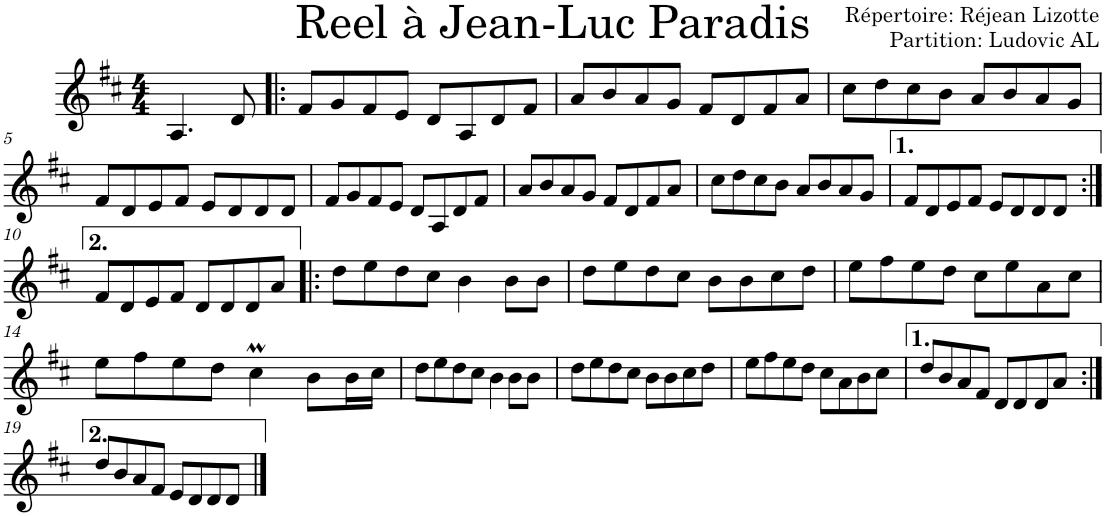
**kern
*part1
*staff1
*I"Violon
*I'Vln.
*clefG2
*k[f#c#]
*M4/4
=1
4.A/
8d/
=2!|:
8f#/L
8g/
8f#/
8e/J
8d/L
8A/
8d/
8f#/J
=3
8a/L
8b/
8a/
8g/J
8f#/L
8d/
8f#/
8a/J
=4
8cc#\L
8dd\
8cc#\
8b\J
8a/L
8b/
8a/
8g/J
!!LO:LB:g=z
=5
8f#/L
8d/
8e/
8f#/J
8e/L
8d/
8d/
8d/J
=6
8f#/L
8g/
8f#/
8e/J
8d/L
8A/
8d/
8f#/J
=7
8a/L
8b/
8a/
8g/J
8f#/L
8d/
8f#/
8a/J
=8
8cc#\L
8dd\
8cc#\
8b\J
8a/L
8b/
8a/
8g/J
=9
8f#/L
8d/
8e/
8f#/J
8e/L
8d/
8d/
8d/J
!!LO:LB:g=z
=10:|!
8f#/L
8d/
8e/
8f#/J
8d/L
8d/
8d/
8a/J
=11!|:
8dd\L
8ee\
8dd\
8cc#\J
4b\
8b\L
8b\J
=12
8dd\L
8ee\
8dd\
8cc#\J
8b\L
8b\
8cc#\
8dd\J
=13
8ee\L
8ff#\
8ee\
8dd\J
8cc#\L
8ee\
8a\
8cc#\J
!!LO:LB:g=z
=14
8ee\L
8ff#\
8ee\
8dd\J
4cc#m\
8b\L
16b\L
16cc#\JJ
=15
8dd\L
8ee\
8dd\
8cc#\J
4b\
8b\L
8b\J
=16
8dd\L
8ee\
8dd\
8cc#\J
8b\L
8b\
8cc#\
8dd\J
=17
8ee\L
8ff#\
8ee\
8dd\J
8cc#\L
8a\
8b\
8cc#\J
=18
8dd/L
8b/
8a/
8f#/J
8d/L
8d/
8d/
8a/J
!!LO:LB:g=z
=19:|!
8dd/L
8b/
8a/
8f#/J
8e/L
8d/
8d/
8d/J
==
*-
